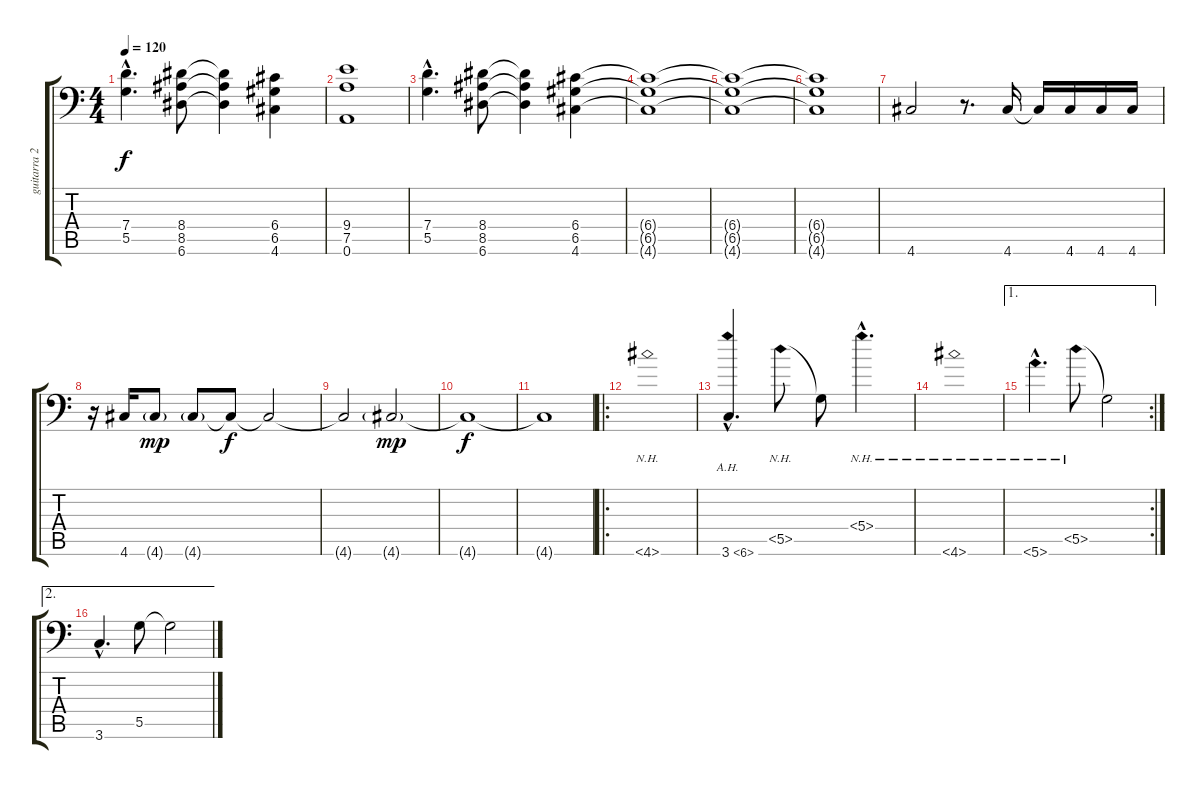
\track ("guitarra 2" "guitarra 2") {instrument distortionguitar}
\staff {score tabs}
\tuning (D4 A3 F3 G2 D2 A1) {hide}
\ts (4 4)
\tempo 120
\clef f4
\ks c
(7.4{hac} 5.5{hac}).4{d dy f} (8.4 8.5 6.6).8 (8.4{t} 8.5{t} 6.6{t}).4 (6.4 6.5 4.6).4 |
(9.4 7.5 0.6).1 |
(7.4{hac} 5.5{hac}).4{d} (8.4 8.5 6.6).8 (8.4{t} 8.5{t} 6.6{t}).4 (6.4 6.5 4.6).4 |
(6.4{t} 6.5{t} 4.6{t}).1 |
(6.4{t} 6.5{t} 4.6{t}).1 |
(6.4{t} 6.5{t} 4.6{t}).1 |
4.6.2 r.8{d} 4.6.16 4.6{t}.16 4.6.16 4.6.16 4.6.16 |
r.16 4.6.16 4.6{g}.8{dy mp} 4.6{g}.8 4.6{t}.8{dy f} 4.6{t}.2 |
4.6{t}.2 4.6{g}.2{dy mp} |
4.6{t}.1{dy f} |
4.6{t}.1 |
\ro
4.6{nh}.1{instrument electricguitarclean} |
3.6{ah 3 hac}.4{d} 5.5{nh}.8 5.5{t}.8 5.4{nh hac}.4{d} |
4.6{nh}.1 |
\ae 1
\rc 2
5.6{nh hac}.4{d} 5.5{nh}.8 5.5{t}.2 |
\ae 2
3.6{hac}.4{d} 5.5.8 5.5{t}.2
